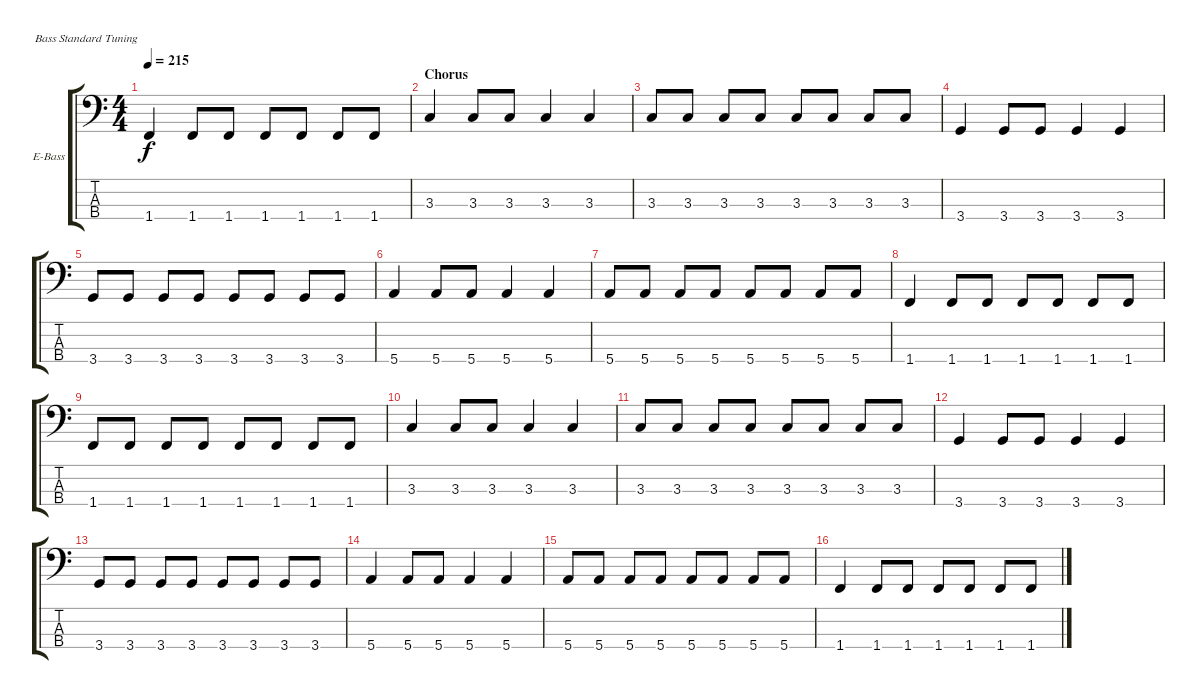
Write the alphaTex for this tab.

\bracketExtendMode groupsimilarinstruments
\firstSystemTrackNameOrientation horizontal
\otherSystemsTrackNameOrientation horizontal
\track ("Electric Bass" "E-Bass") {instrument electricbassfinger}
\staff {score tabs}
\tuning (G2 D2 A1 E1)
\ts (4 4)
\tempo 215
\clef f4
\ks c
1.4.4{dy f} 1.4.8 1.4.8 1.4.8 1.4.8 1.4.8 1.4.8 |
\section ("" "Chorus")
3.3.4 3.3.8 3.3.8 3.3.4 3.3.4 |
3.3.8 3.3.8 3.3.8 3.3.8 3.3.8 3.3.8 3.3.8 3.3.8 |
3.4.4 3.4.8 3.4.8 3.4.4 3.4.4 |
3.4.8 3.4.8 3.4.8 3.4.8 3.4.8 3.4.8 3.4.8 3.4.8 |
5.4.4 5.4.8 5.4.8 5.4.4 5.4.4 |
5.4.8 5.4.8 5.4.8 5.4.8 5.4.8 5.4.8 5.4.8 5.4.8 |
1.4.4 1.4.8 1.4.8 1.4.8 1.4.8 1.4.8 1.4.8 |
1.4.8 1.4.8 1.4.8 1.4.8 1.4.8 1.4.8 1.4.8 1.4.8 |
3.3.4 3.3.8 3.3.8 3.3.4 3.3.4 |
3.3.8 3.3.8 3.3.8 3.3.8 3.3.8 3.3.8 3.3.8 3.3.8 |
3.4.4 3.4.8 3.4.8 3.4.4 3.4.4 |
3.4.8 3.4.8 3.4.8 3.4.8 3.4.8 3.4.8 3.4.8 3.4.8 |
5.4.4 5.4.8 5.4.8 5.4.4 5.4.4 |
5.4.8 5.4.8 5.4.8 5.4.8 5.4.8 5.4.8 5.4.8 5.4.8 |
1.4.4 1.4.8 1.4.8 1.4.8 1.4.8 1.4.8 1.4.8
